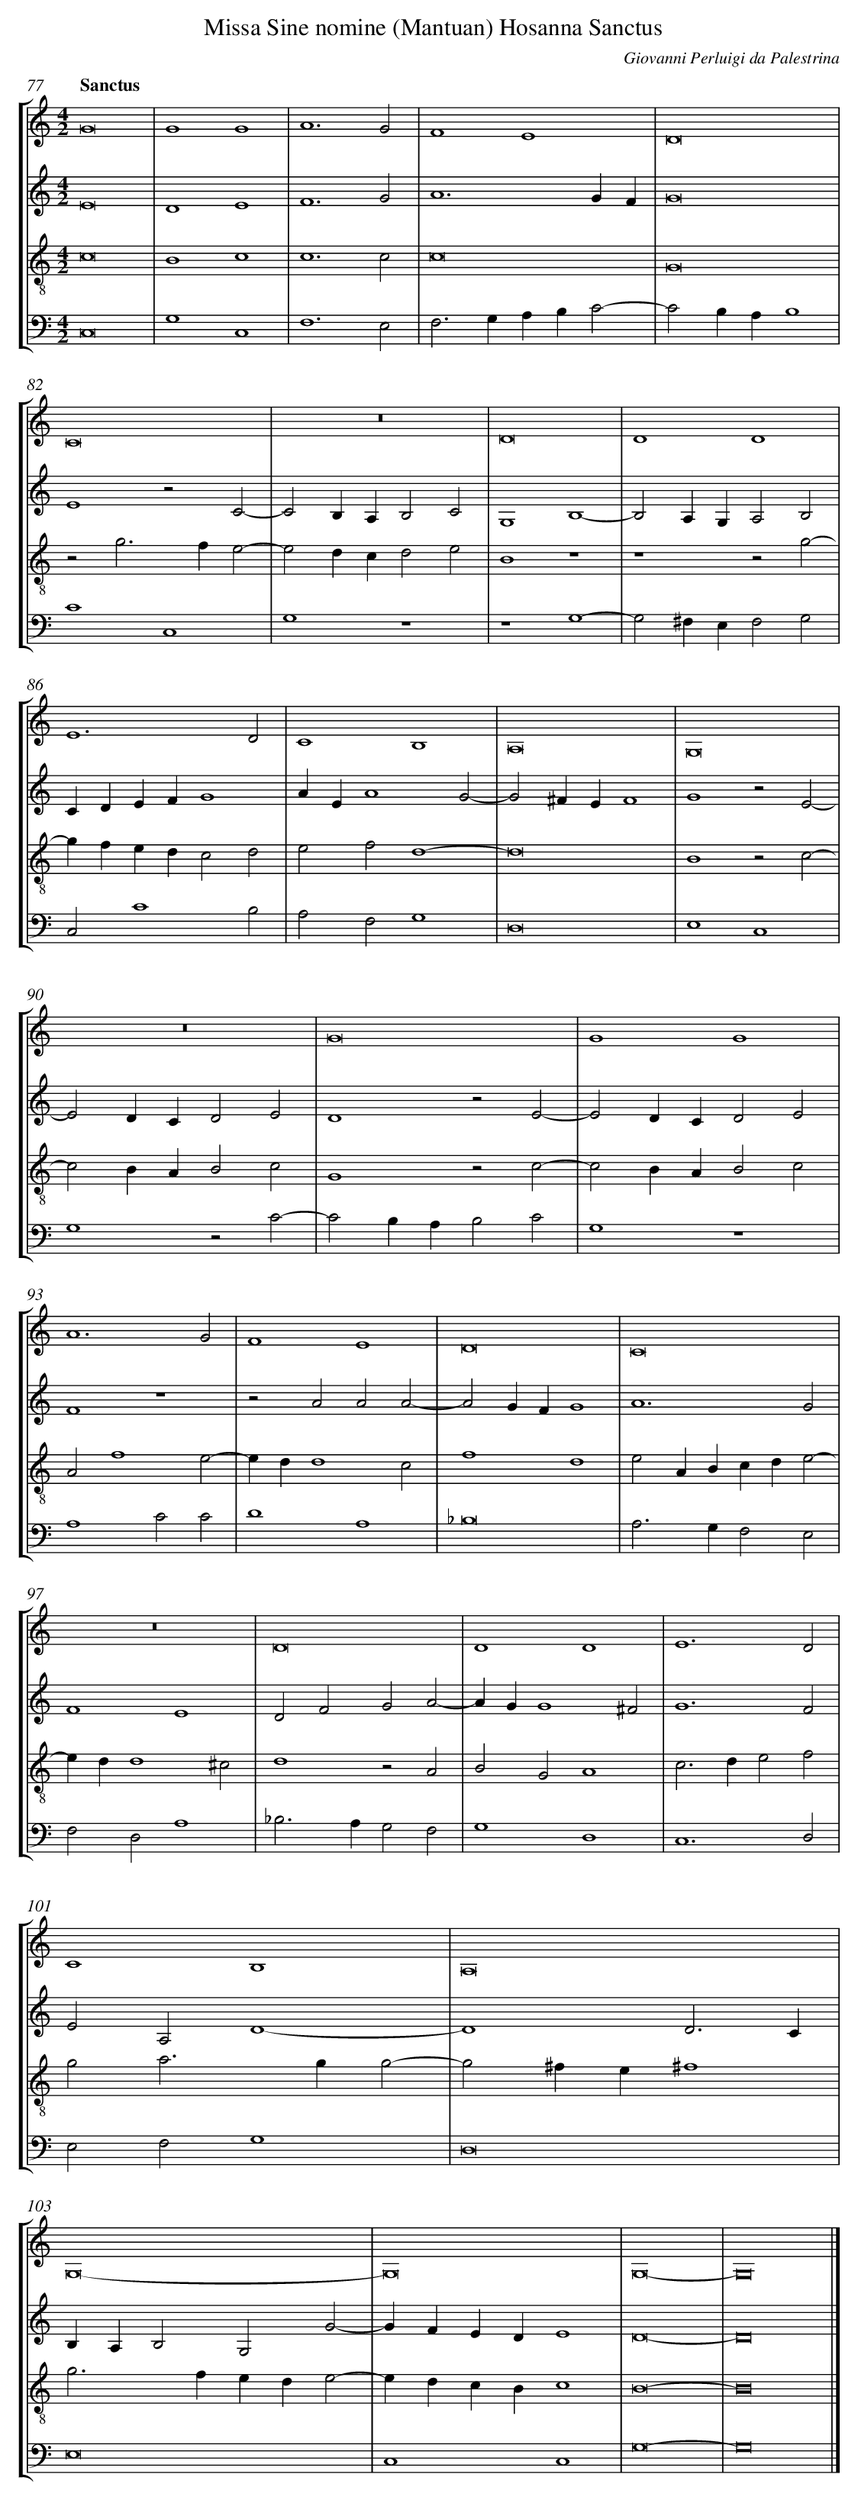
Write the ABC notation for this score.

X:1
T: Missa Sine nomine (Mantuan) Hosanna Sanctus
C: Giovanni Perluigi da Palestrina
L: 1/4
M: 4/2
Q: "Sanctus"
%%staves [1 2 3 4]
V: 1 clef=treble
V: 2 clef=treble
V: 3 clef=treble-8
V: 4 clef=bass
K: C
[V:1] G8 |
[V:2] E8 |
[V:3] c8 |
[V:4] C,8 |
[V:1] G4G4 |
[V:2] D4E4 |
[V:3] B4c4 |
[V:4] G,4C,4 |
[V:1] A6G2 |
[V:2] F6G2 |
[V:3] c6c2 |
[V:4] F,6E,2 |
[V:1] F4E4 |
[V:2] A6GF |
[V:3] c8 |
[V:4] F,2>G,2A,B,C2- |
[V:1] D8 |
[V:2] G8 |
[V:3] G8 |
[V:4] C2B,A,B,4 |
[V:1] C8 |
[V:2] E4z2C2- |
[V:3] z2g2>f2e2- |
[V:4] C4C,4 |
[V:1] z8 |
[V:2] C2B,A,B,2C2 |
[V:3] e2dcd2e2 |
[V:4] G,4z4 |
[V:1] D8 |
[V:2] G,4B,4- |
[V:3] B4z4 |
[V:4] z4G,4- |
[V:1] D4D4 |
[V:2] B,2A,G,A,2B,2 |
[V:3] z4z2g2- |
[V:4] G,2^F,E,F,2G,2 |
[V:1] E6D2 |
[V:2] CDEFG4 |
[V:3] gfedc2d2 |
[V:4] C,2C4B,2 |
[V:1] C4B,4 |
[V:2] AEA4G2- |
[V:3] e2f2d4- |
[V:4] A,2F,2G,4 |
[V:1] A,8 |
[V:2] G2^FEF4 |
[V:3] d8 |
[V:4] D,8 |
[V:1] G,8 |
[V:2] G4z2E2- |
[V:3] B4z2c2- |
[V:4] E,4C,4 |
[V:1] z8 |
[V:2] E2DCD2E2 |
[V:3] c2BAB2c2 |
[V:4] G,4z2C2- |
[V:1] G8 |
[V:2] D4z2E2- |
[V:3] G4z2c2- |
[V:4] C2B,A,B,2C2 |
[V:1] G4G4 |
[V:2] E2DCD2E2 |
[V:3] c2BAB2c2 |
[V:4] G,4z4 |
[V:1] A6G2 |
[V:2] F4z4 |
[V:3] A2f4e2- |
[V:4] A,4C2C2 |
[V:1] F4E4 |
[V:2] z2A2A2A2- |
[V:3] edd4c2 |
[V:4] D4A,4 |
[V:1] D8 |
[V:2] A2GFG4 |
[V:3] f4d4 |
[V:4] _B,8 |
[V:1] C8 |
[V:2] A6G2 |
[V:3] e2ABcde2- |
[V:4] A,2>G,2F,2E,2 |
[V:1] z8 |
[V:2] F4E4 |
[V:3] edd4^c2 |
[V:4] F,2D,2A,4 |
[V:1] D8 |
[V:2] D2F2G2A2- |
[V:3] d4z2A2 |
[V:4] _B,2>A,2G,2F,2 |
[V:1] D4D4 |
[V:2] AGG4^F2 |
[V:3] B2G2A4 |
[V:4] G,4D,4 |
[V:1] E6D2 |
[V:2] G6F2 |
[V:3] c2>d2e2f2 |
[V:4] C,6D,2 |
[V:1] C4B,4 |
[V:2] E2A,2D4- |
[V:3] g2a2>g2g2- |
[V:4] E,2F,2G,4 |
[V:1] A,8 |
[V:2] D4D3C |
[V:3] g2^fe^f4 |
[V:4] D,8 |
[V:1] G,8- |
[V:2] B,A,B,2G,2G2- |
[V:3] g2>f2ede2- |
[V:4] E,8 |
[V:1] G,8 |
[V:2] GFEDE4 |
[V:3] edcBc4 |
[V:4] C,4C,4 |
[V:1] G,8- |
[V:2] D8- |
[V:3] B8- |
[V:4] G,8- |
[V:1] G,8 |]
[V:2] D8 |]
[V:3] B8 |]
[V:4] G,8 |]
